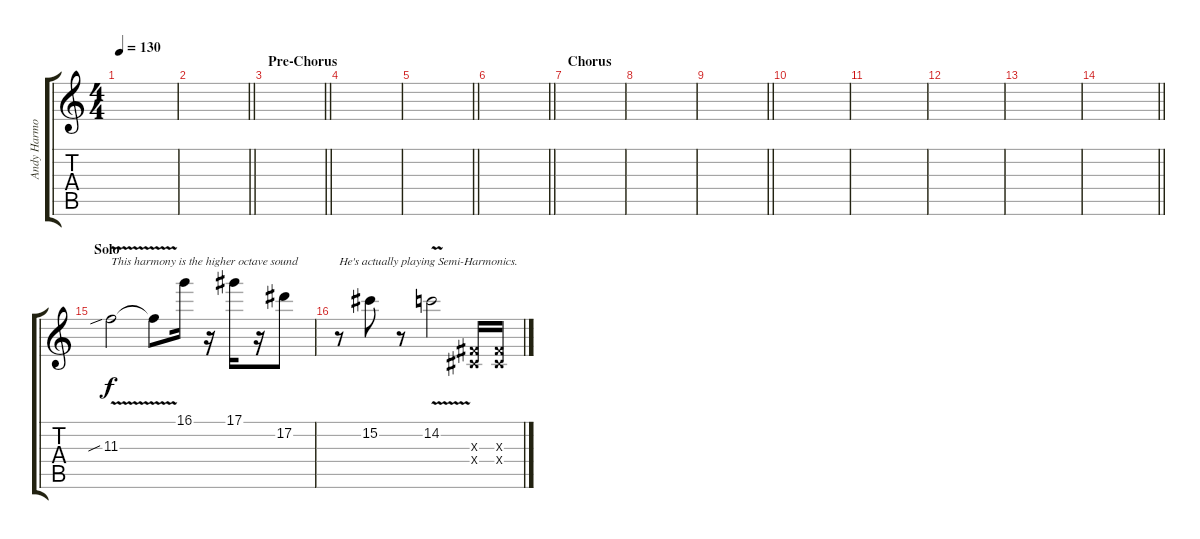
\track ("Andy Harmony" "Andy Harmo") {mute instrument distortionguitar}
\staff {score tabs}
\tuning (Eb4 Bb3 Gb3 Db3 Ab2 Eb2) {hide}
\ts (4 4)
\section ("" "")
\tempo 130
\clef g2
\ks c
|
\barLineRight lightlight
|
\section ("" "Pre-Chorus")
\barLineRight lightlight
|
|
\barLineRight lightlight
|
\barLineRight lightlight
|
\section ("" "Chorus")
|
|
\barLineRight lightlight
|
|
|
|
|
\barLineRight lightlight
|
\section ("" "Solo")
11.3{v sib}.2{txt "This harmony is the higher octave sound"} 11.3{t}.8 16.1.16 r.16 17.1.16 r.16 17.2.8 |
r.8{txt "He's actually playing Semi-Harmonics."} 15.2.8 r.8 14.2{v}.2 (0.3{x} 0.4{x}).16 (0.3{x} 0.4{x}).16
